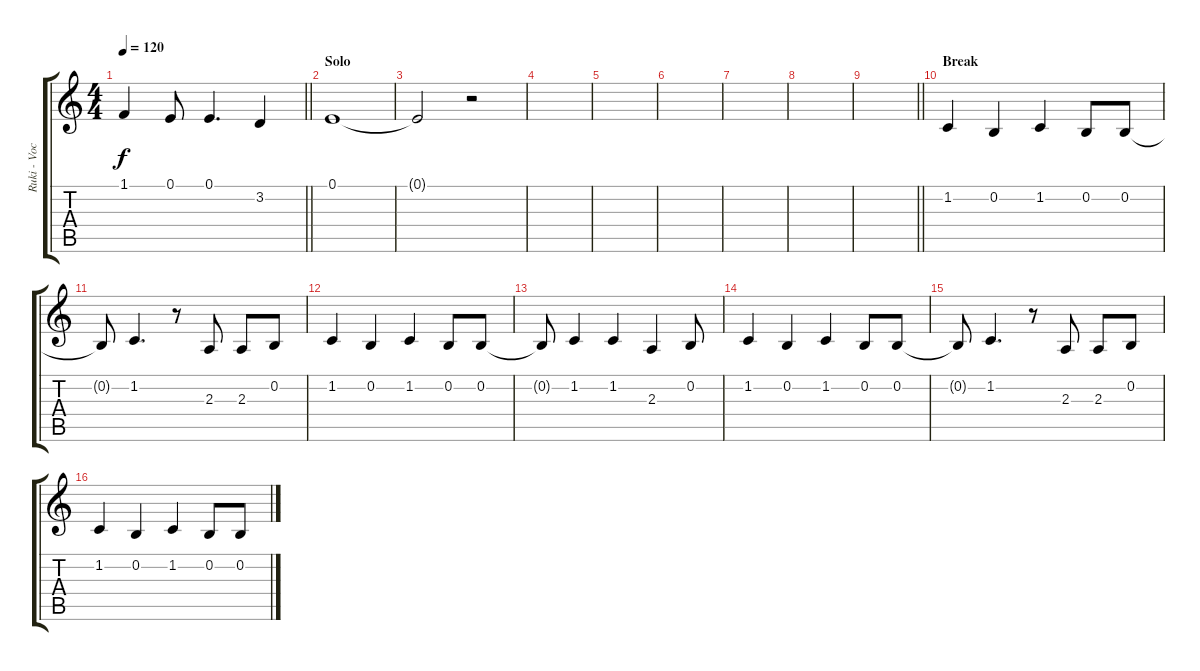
\track ("Ruki - Vocals" "Ruki - Voc") {instrument lead6voice}
\staff {score tabs}
\tuning (E4 B3 G3 D3 A2 E2) {hide}
\ts (4 4)
\tempo 120
\clef g2
\barLineRight lightlight
\ks c
1.1.4{dy f} 0.1.8 0.1.4{d} 3.2.4 |
\section ("" "Solo")
0.1.1 |
0.1{t}.2 r.2 |
|
|
|
|
|
\barLineRight lightlight
|
\section ("" "Break")
1.2.4 0.2.4 1.2.4 0.2.8 0.2.8 |
0.2{t}.8 1.2.4{d} r.8 2.3.8 2.3.8 0.2.8 |
1.2.4 0.2.4 1.2.4 0.2.8 0.2.8 |
0.2{t}.8 1.2.4 1.2.4 2.3.4 0.2.8 |
1.2.4 0.2.4 1.2.4 0.2.8 0.2.8 |
0.2{t}.8 1.2.4{d} r.8 2.3.8 2.3.8 0.2.8 |
1.2.4 0.2.4 1.2.4 0.2.8 0.2.8
